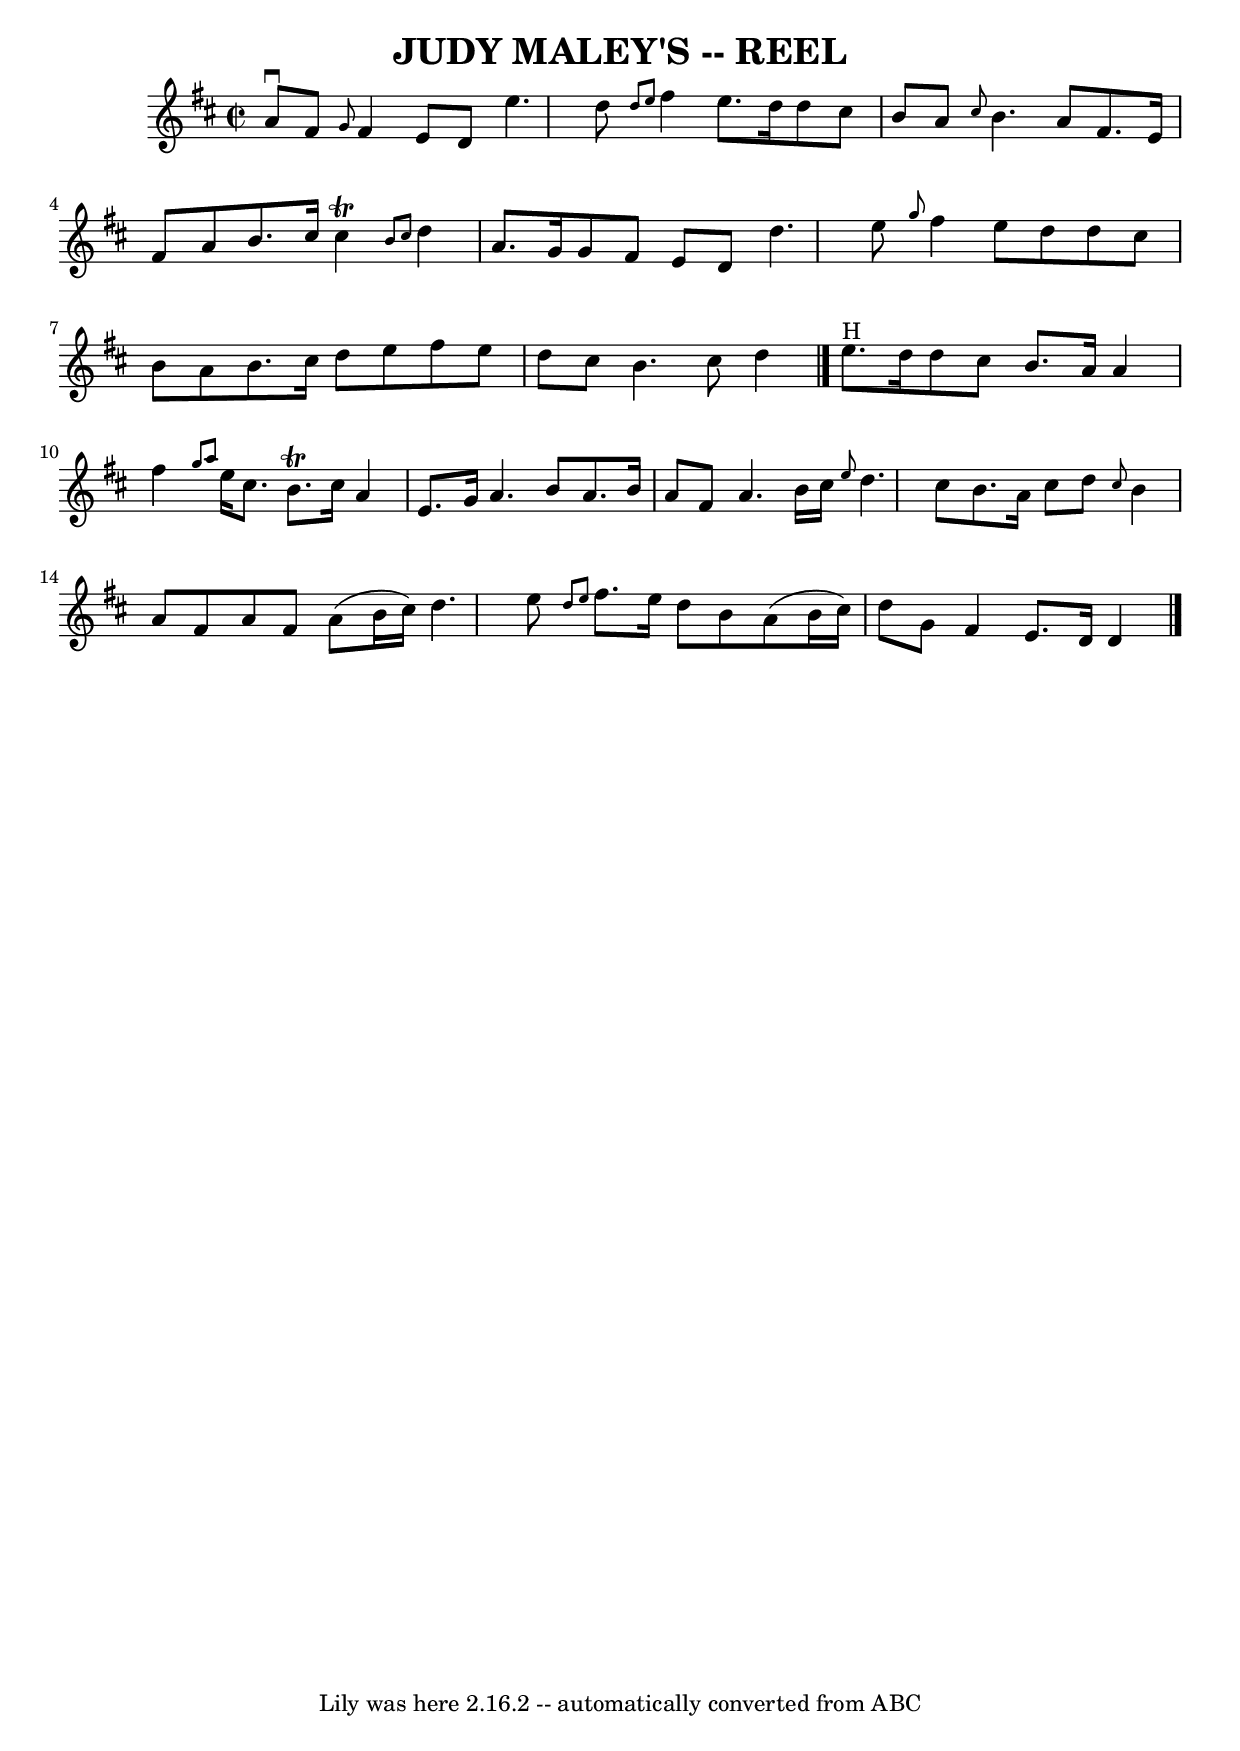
\version "2.16.2"
\include "Mammoth.ily"
\header {
  %% book = "Ryan's Mammoth Collection of Fiddle Tunes"
  crossRefNumber = "1"
  footnotes = ""
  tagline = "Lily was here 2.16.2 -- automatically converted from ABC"
  title = "JUDY MALEY'S -- REEL"

}
voicedefault =  {


  \override Staff.TimeSignature #'style = #'C
  \time 2/2 
  \key d \major a'8^\downbow fis'8    |
  \grace {    
    g'8  
  } fis'4 e'8 d'8 e''4. d''8    |
  \grace { d''8    
	   e''8  
	 } fis''4 e''8. d''16 d''8 cis''8 b'8 a'8    |
  
  \grace { cis''8  
	 } b'4. a'8 fis'8. e'16 fis'8 a'8    
  |
  b'8. cis''16 cis''4^\trill \grace { b'8 cis''8  
				    }   
  d''4 a'8. g'16    |
  g'8 fis'8 e'8 d'8 d''4.    
  e''8    |
  \grace { g''8  
	 } fis''4 e''8 d''8 d''8 cis''8 
  b'8 a'8    |
  b'8. cis''16 d''8 e''8 fis''8 e''8   
  d''8 cis''8    |
  b'4. cis''8 d''4      \bar "|." e''8. 
  ^"H" d''16    |
  d''8 cis''8 b'8. a'16 a'4 fis''4    
  |
  \grace { g''8 a''8  
	 } e''16 cis''8. b'8.^\trill   
  cis''16 a'4 e'8. g'16    |
  a'4. b'8 a'8. b'16 a'8 
  fis'8    |
  a'4. b'16 cis''16  \grace { e''8  
			    } d''4.    
  cis''8    |
  b'8. a'16 cis''8 d''8  \grace { cis''8  
				}   
  b'4 a'8 fis'8    |
  a'8 fis'8 a'8 (b'16 cis''16) 
  d''4. e''8    |
  \grace { d''8 e''8  
	 } fis''8. e''16    
  d''8 b'8 a'8 (b'16 cis''16) d''8 g'8    |
  fis'4    
  e'8. d'16 d'4    \bar "|."   

}

\score{
  <<

    \context Staff="default"
    {
      \voicedefault 
      
    }

  >>
  \layout {
    
  }
  \midi {
  }

}
